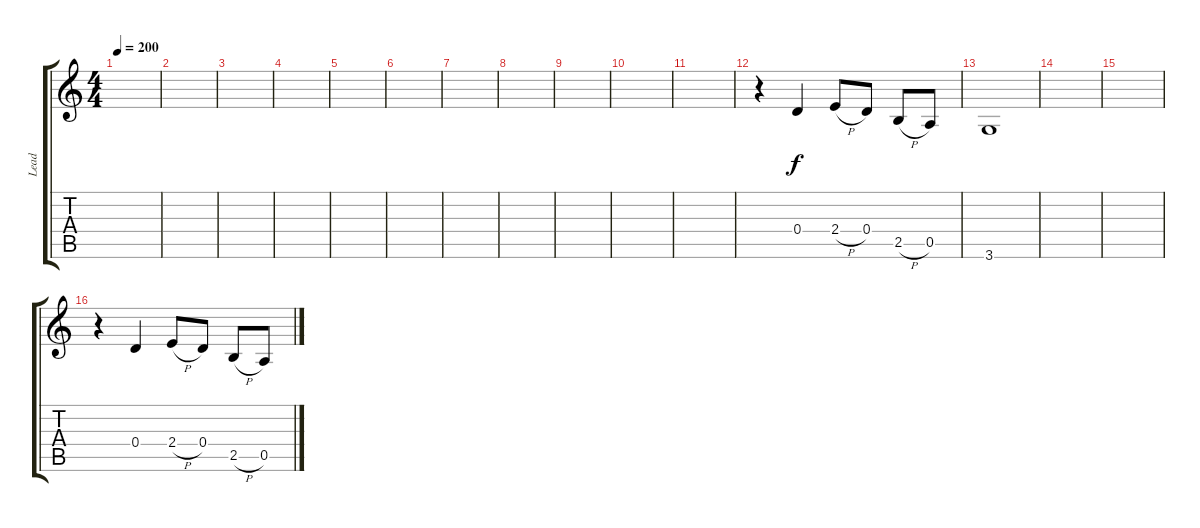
\track ("Lead" "Lead") {instrument overdrivenguitar}
\staff {score tabs}
\tuning (E4 B3 G3 D3 A2 E2) {hide}
\ts (4 4)
\tempo 200
\clef g2
\ks c
|
|
|
|
|
|
|
|
|
|
|
r.4 0.4.4 2.4{h}.8 0.4.8 2.5{h}.8 0.5.8 |
3.6.1 |
|
|
r.4 0.4.4 2.4{h}.8 0.4.8 2.5{h}.8 0.5.8
